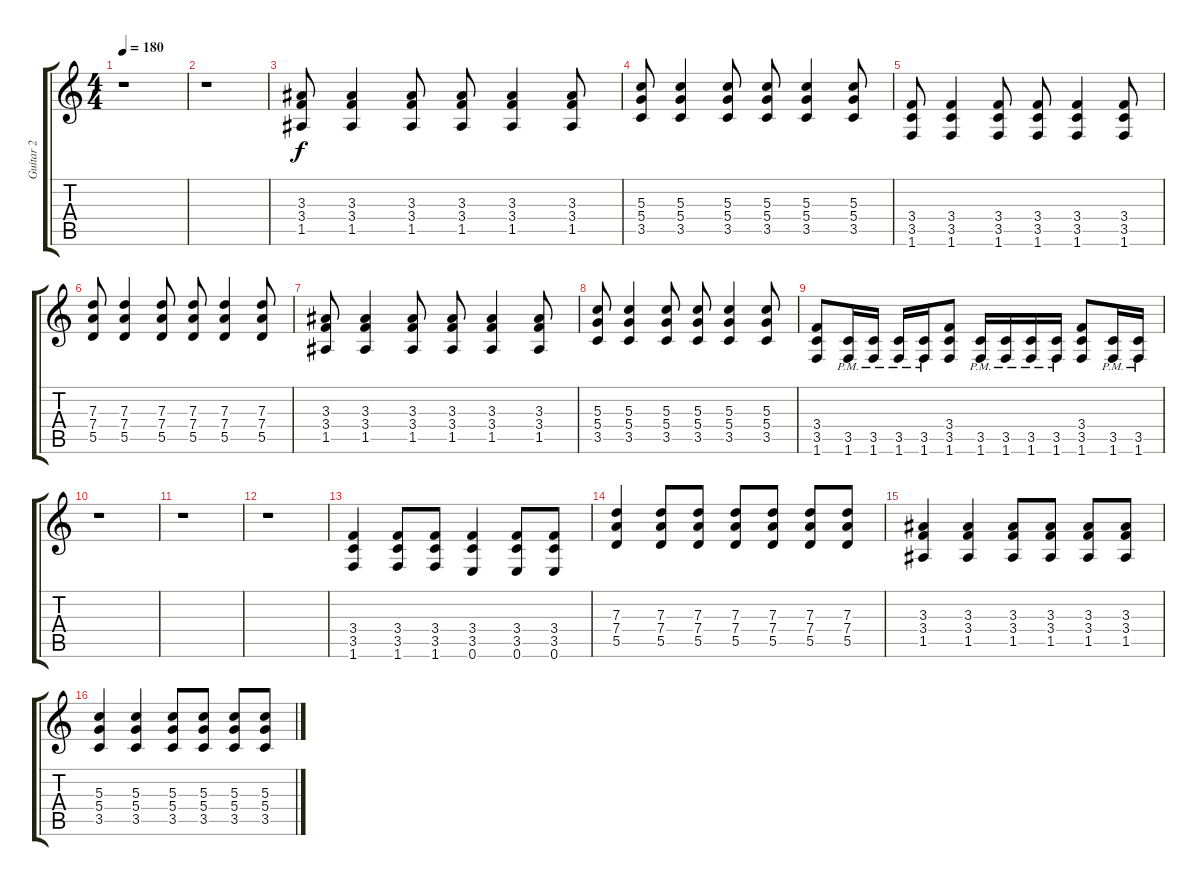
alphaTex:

\track ("Guitar 2" "Guitar 2") {instrument overdrivenguitar}
\staff {score tabs}
\tuning (E4 B3 G3 D3 A2 E2) {hide}
\ts (4 4)
\tempo 180
\clef g2
\ks c
r.1{dy f} |
r.1 |
(3.3 3.4 1.5).8 (3.3 3.4 1.5).4 (3.3 3.4 1.5).8 (3.3 3.4 1.5).8 (3.3 3.4 1.5).4 (3.3 3.4 1.5).8 |
(5.3 5.4 3.5).8 (5.3 5.4 3.5).4 (5.3 5.4 3.5).8 (5.3 5.4 3.5).8 (5.3 5.4 3.5).4 (5.3 5.4 3.5).8 |
(3.4 3.5 1.6).8 (3.4 3.5 1.6).4 (3.4 3.5 1.6).8 (3.4 3.5 1.6).8 (3.4 3.5 1.6).4 (3.4 3.5 1.6).8 |
(7.3 7.4 5.5).8 (7.3 7.4 5.5).4 (7.3 7.4 5.5).8 (7.3 7.4 5.5).8 (7.3 7.4 5.5).4 (7.3 7.4 5.5).8 |
(3.3 3.4 1.5).8 (3.3 3.4 1.5).4 (3.3 3.4 1.5).8 (3.3 3.4 1.5).8 (3.3 3.4 1.5).4 (3.3 3.4 1.5).8 |
(5.3 5.4 3.5).8 (5.3 5.4 3.5).4 (5.3 5.4 3.5).8 (5.3 5.4 3.5).8 (5.3 5.4 3.5).4 (5.3 5.4 3.5).8 |
(3.4 3.5 1.6).8 (3.5{pm} 1.6{pm}).16{instrument electricguitarmuted} (3.5{pm} 1.6{pm}).16 (3.5{pm} 1.6{pm}).16 (3.5{pm} 1.6{pm}).16 (3.4 3.5 1.6).8{instrument overdrivenguitar} (3.5{pm} 1.6{pm}).16{instrument electricguitarmuted} (3.5{pm} 1.6{pm}).16 (3.5{pm} 1.6{pm}).16 (3.5{pm} 1.6{pm}).16 (3.4 3.5 1.6).8{instrument overdrivenguitar} (3.5{pm} 1.6{pm}).16{instrument electricguitarmuted} (3.5{pm} 1.6{pm}).16 |
r.1 |
r.1 |
r.1 |
(3.4 3.5 1.6).4{instrument overdrivenguitar} (3.4 3.5 1.6).8 (3.4 3.5 1.6).8 (3.4 3.5 0.6).4 (3.4 3.5 0.6).8 (3.4 3.5 0.6).8 |
(7.3 7.4 5.5).4 (7.3 7.4 5.5).8 (7.3 7.4 5.5).8 (7.3 7.4 5.5).8 (7.3 7.4 5.5).8 (7.3 7.4 5.5).8 (7.3 7.4 5.5).8 |
(3.3 3.4 1.5).4 (3.3 3.4 1.5).4 (3.3 3.4 1.5).8 (3.3 3.4 1.5).8 (3.3 3.4 1.5).8 (3.3 3.4 1.5).8 |
(5.3 5.4 3.5).4 (5.3 5.4 3.5).4 (5.3 5.4 3.5).8 (5.3 5.4 3.5).8 (5.3 5.4 3.5).8 (5.3 5.4 3.5).8
